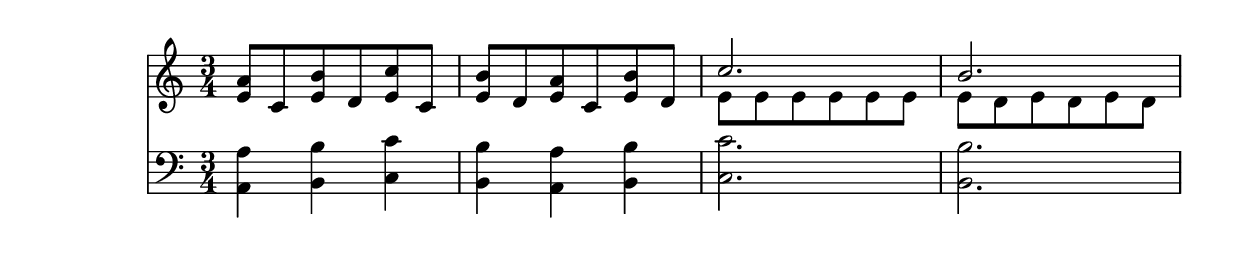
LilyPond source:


\version "2.24.1"

\paper {
  ragged-right = ##f
}

\score {
  <<
  \new Staff {
    \clef treble
    \time 3/4
    \new Voice = "11" {
      <<
        {
          \voiceOne
          <e'  a'>8  c'8  <e'  b'>8  d'8  <e'  c''>8  c'8  
        }
      >>
      \oneVoice
    }|

    \new Voice = "12" {
      <<
        {
          \voiceOne
          <e'  b'>8  d'8  <e'  a'>8  c'8  <e'  b'>8  d'8  
        }
      >>
      \oneVoice
    }|

    \new Voice = "13" {
      <<
        {
          \voiceOne
          c''2.  
        }
        \new Voice {
          \voiceTwo
          e'8  e'8  e'8  e'8  e'8  e'8  
        }
      >>
      \oneVoice
    }|

    \new Voice = "14" {
      <<
        {
          \voiceOne
          b'2.  
        }
        \new Voice {
          \voiceTwo
          e'8  d'8  e'8  d'8  e'8  d'8  
        }
      >>
      \oneVoice
    }|

  }

  \new Staff {
    \clef bass
    \time 3/4
    \new Voice = "21" {
      <<
        {
          \voiceFour
          <a,  a>4  <b,  b>4  <c  c'>4  
        }
      >>
      \oneVoice
    }|

    \new Voice = "22" {
      <<
        {
          \voiceFour
          <b,  b>4  <a,  a>4  <b,  b>4  
        }
      >>
      \oneVoice
    }|

    \new Voice = "23" {
      <<
        {
          \voiceFour
          <c  c'>2.  
        }
      >>
      \oneVoice
    }|

    \new Voice = "24" {
      <<
        {
          \voiceFour
          <b,  b>2.  
        }
      >>
      \oneVoice
    }|

  }

  >>
}
